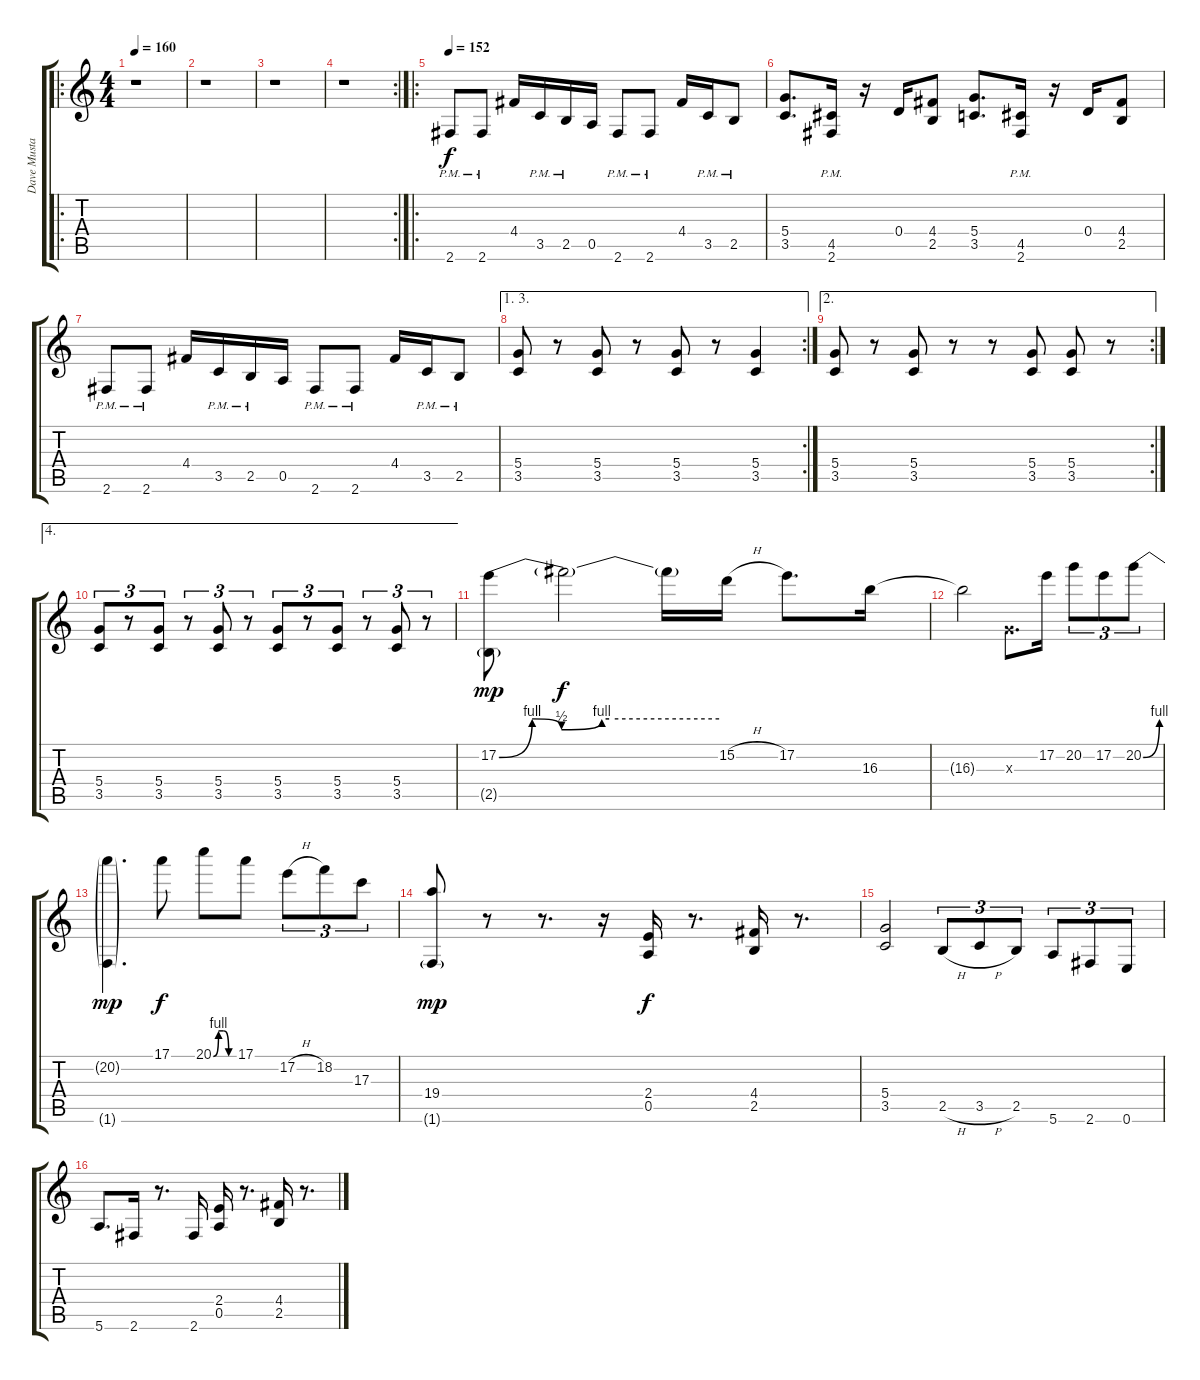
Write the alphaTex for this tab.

\track ("Dave Mustaine" "Dave Musta") {instrument distortionguitar}
\staff {score tabs}
\tuning (E4 B3 G3 D3 A2 E2) {hide}
\ro
\ts (4 4)
\tempo 160
\clef g2
\ks c
r.1{dy f instrument distortionguitar} |
r.1 |
r.1 |
\rc 2
r.1 |
\ro
\tempo 152
2.6{pm}.8 2.6{pm}.8 4.4.16 3.5{pm}.16 2.5{pm}.16 0.5.16 2.6{pm}.8 2.6{pm}.8 4.4.16 3.5{pm}.16 2.5{pm}.8 |
(5.4 3.5).8{d} (4.5 2.6{pm}).16 r.16 0.4.16 (4.4 2.5).8 (5.4 3.5).8{d} (4.5 2.6{pm}).16 r.16 0.4.16 (4.4 2.5).8 |
2.6{pm}.8 2.6{pm}.8 4.4.16 3.5{pm}.16 2.5{pm}.16 0.5.16 2.6{pm}.8 2.6{pm}.8 4.4.16 3.5{pm}.16 2.5{pm}.8 |
\ae (1 3)
\rc 2
(5.4 3.5).8 r.8 (5.4 3.5).8 r.8 (5.4 3.5).8 r.8 (5.4 3.5).4 |
\ae 2
\rc 2
(5.4 3.5).8 r.8 (5.4 3.5).8 r.8 r.8 (5.4 3.5).8 (5.4 3.5).8 r.8 |
\ae 4
(5.4 3.5).8{tu (3 2)} r.8{tu (3 2)} (5.4 3.5).8{tu (3 2)} r.8{tu (3 2)} (5.4 3.5).8{tu (3 2)} r.8{tu (3 2)} (5.4 3.5).8{tu (3 2)} r.8{tu (3 2)} (5.4 3.5).8{tu (3 2)} r.8{tu (3 2)} (5.4 3.5).8{tu (3 2)} r.8{tu (3 2)} |
(17.2{be (custom 0 0 9 4 17 2 28 4 30 4 60 4)} 2.5{g}).8{dy mp} 17.2{t}.2{dy f} 17.2{t}.16 15.2{h}.16 17.2.8{d} 16.3.16 |
16.3{t}.2 0.3{x}.8{d} 17.2.16 20.2.8{tu (3 2)} 17.2.8{tu (3 2)} 20.2{be (bend 0 0 60 4)}.8{tu (3 2)} |
(20.2{t} 1.6{g}).4{d dy mp} 17.1.8{dy f} 20.1{be (custom 0 0 15 4 30 4 45 0 60 0)}.8 17.1.8 17.2{h}.8{tu (3 2)} 18.2.8{tu (3 2)} 17.3.8{tu (3 2)} |
(19.4 1.6{g}).8{dy mp} r.8 r.8{d} r.16 (2.4 0.5).16{dy f} r.8{d} (4.4 2.5).16 r.8{d} |
(5.4 3.5).2 2.5{h}.8{tu (3 2)} 3.5{h}.8{tu (3 2)} 2.5.8{tu (3 2)} 5.6.8{tu (3 2)} 2.6.8{tu (3 2)} 0.6.8{tu (3 2)} |
5.6.8{d} 2.6.16 r.8{d} 2.6.16 (2.4 0.5).16 r.8{d} (4.4 2.5).16 r.8{d}
